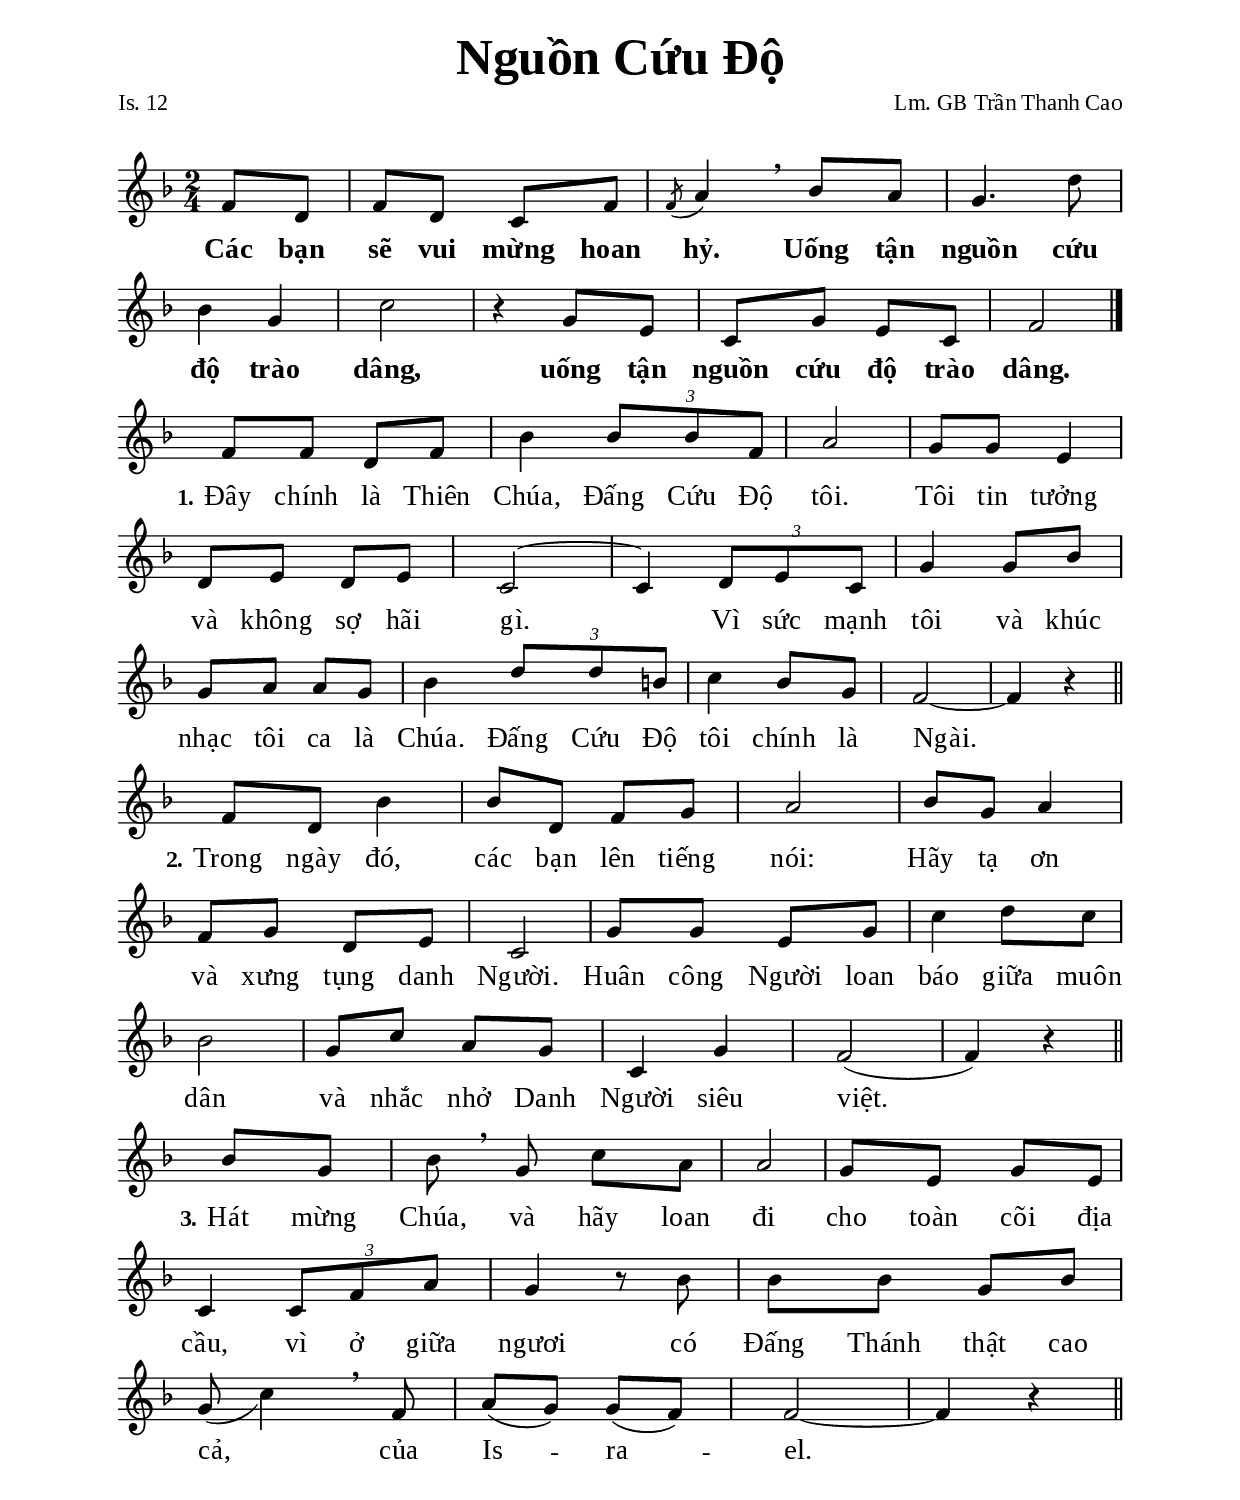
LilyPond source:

% Cài đặt chung
\version "2.22.1"
\include "english.ly"

\header {
  title = \markup { \fontsize #3 "Nguồn Cứu Độ" }
  poet = "Is. 12"
  composer = "Lm. GB Trần Thanh Cao"
  arranger = " "
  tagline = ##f
}

% Nhạc điệp khúc
nhacDiepKhuc = \relative c' {
  \partial 4 f8 d |
  f d c f |
  \acciaccatura f8 a4 \breathe bf8 a |
  g4. d'8 |
  bf4 g |
  c2 |
  r4 g8 e |
  c g' e c |
  f2 \bar "|."
}

% Nhạc phiên khúc
nhacPhienKhucMot = \relative c' {
  f8 f d f |
  bf4 \tuplet 3/2 { bf8 bf f } |
  a2 |
  g8 g e4 |
  d8 e d e |
  c2 \tweak extra-offset #'(0 . 3) ^~ |
  c4 \tuplet 3/2 { d8 e c } |
  g'4 g8 bf |
  g a a g |
  bf4 \tuplet 3/2 { \stemUp d8 d b! \stemNeutral } |
  c4 bf8 g |
  f2 ~ |
  f4 r \bar "||"
}

nhacPhienKhucHai = \relative c' {
  f8 d bf'4 |
  bf8 d, f g |
  a2 |
  bf8 g a4 |
  f8 g d e |
  c2 |
  g'8 g e g |
  c4 d8 c |
  bf2 |
  g8 c a g |
  c,4 g' |
  f2 ( |
  f4) r \bar "||"
}

nhacPhienKhucBa = \relative c'' {
  \partial 4 bf8 g |
  bf \breathe g c a |
  a2 |
  g8 e g e |
  c4 \tuplet 3/2 { c8 f a } |
  g4 r8 bf |
  bf bf g bf |
  g _(c4) \breathe f,8 |
  a (g) g (f) |
  f2 ~ |
  f4 r \bar "||"
}

% Lời điệp khúc
loiDiepKhuc = \lyricmode {
  Các bạn sẽ vui mừng hoan hỷ.
  Uống tận nguồn cứu độ trào dâng,
  uống tận nguồn cứu độ trào dâng.
}

% Lời phiên khúc
loiPhienKhucMot = \lyricmode {
  \set stanza = #"1."
  Đây chính là Thiên Chúa, Đấng Cứu Độ tôi.
  Tôi tin tưởng và không sợ hãi gì.
  Vì sức mạnh tôi và khúc nhạc tôi ca là Chúa.
  Đấng Cứu Độ tôi chính là Ngài.
}

loiPhienKhucHai = \lyricmode {
  \set stanza = #"2."
  Trong ngày đó, các bạn lên tiếng nói:
  Hãy tạ ơn và xưng tụng danh Người.
  Huân công Người loan báo giữa muôn dân
  và nhắc nhở Danh Người siêu việt.
}

loiPhienKhucBa = \lyricmode {
  \set stanza = #"3."
  Hát mừng Chúa, và hãy loan đi cho toàn cõi địa cầu,
  vì ở giữa ngươi có Đấng Thánh thật cao cả,
  của Is -- ra -- el.
}


% Dàn trang
\paper {
  #(set-paper-size "a4")
  top-margin = 20\mm
  bottom-margin = 10\mm
  left-margin = 20\mm
  right-margin = 20\mm
  indent = #0
  #(define fonts
    (make-pango-font-tree
      "Liberation Serif"
      "Liberation Serif"
      "Liberation Serif"
      (/ 20 20)))
  page-count = #1
  system-system-spacing = #'((basic-distance . 11.5)
                             (minimum-distance . 11.5)
                             (padding . 1))
  score-system-spacing = #'((basic-distance . 11.5)
                             (minimum-distance . 11.5)
                             (padding . 1))
}

% Thiết lập tông và nhịp
TongNhip = { \key f \major \time 2/4 }

\score {
  \new ChoirStaff <<
    \new Staff = diepKhuc \with {
        \consists "Merge_rests_engraver"
        %\magnifyStaff #(magstep +1)
      }
      <<
      \new Voice = beSop {
        \TongNhip \nhacDiepKhuc
      }
    >>
    \new Lyrics \with {
          \override VerticalAxisGroup.
            nonstaff-relatedstaff-spacing.padding = #1
          \override VerticalAxisGroup.
            nonstaff-unrelatedstaff-spacing.padding = #1
        }
        \lyricsto beSop \loiDiepKhuc
  >>
  \layout {
    \override Lyrics.LyricText.font-series = #'bold
    \override Lyrics.LyricText.font-size = #+2
    \override Lyrics.LyricSpace.minimum-distance = #2.5
    \override Score.BarNumber.break-visibility = ##(#f #f #f)
    \override Score.SpacingSpanner.uniform-stretching = ##t
  }
}

\score {
  \new ChoirStaff <<
    \new Staff = phienKhuc \with {
        %\magnifyStaff #(magstep +1)
      }
      <<
      \new Voice = beSop {
        \key f \major \time 2/4 \nhacPhienKhucMot
      }
    >>
    \new Lyrics \with {
          \override VerticalAxisGroup.
            nonstaff-relatedstaff-spacing.padding = #1.5
          \override VerticalAxisGroup.
            nonstaff-unrelatedstaff-spacing.padding = #1
        }
        \lyricsto beSop \loiPhienKhucMot
  >>
  \layout {
    \override Staff.TimeSignature.transparent = ##t
    \override Lyrics.LyricText.font-size = #+2
    \override Lyrics.LyricSpace.minimum-distance = #2.1
    \override Score.BarNumber.break-visibility = ##(#f #f #f)
    \override Score.SpacingSpanner.uniform-stretching = ##t
  } 
}

\score {
  \new ChoirStaff <<
    \new Staff = phienKhuc \with {
        %\magnifyStaff #(magstep +1)
      }
      <<
      \new Voice = beSop {
        \key f \major \time 2/4 \nhacPhienKhucHai
      }
    >>
    \new Lyrics \with {
          \override VerticalAxisGroup.
            nonstaff-relatedstaff-spacing.padding = #1
          \override VerticalAxisGroup.
            nonstaff-unrelatedstaff-spacing.padding = #1
        }
        \lyricsto beSop \loiPhienKhucHai
  >>
  \layout {
    \override Staff.TimeSignature.transparent = ##t
    \override Lyrics.LyricText.font-size = #+2
    \override Lyrics.LyricSpace.minimum-distance = #2.2
    \override Score.BarNumber.break-visibility = ##(#f #f #f)
    \override Score.SpacingSpanner.uniform-stretching = ##t
  } 
}

\score {
  \new ChoirStaff <<
    \new Staff = phienKhuc \with {
        %\magnifyStaff #(magstep +1)
      }
      <<
      \new Voice = beSop {
        \key f \major \time 2/4 \nhacPhienKhucBa
      }
    >>
    \new Lyrics \with {
          \override VerticalAxisGroup.
            nonstaff-relatedstaff-spacing.padding = #1.5
          \override VerticalAxisGroup.
            nonstaff-unrelatedstaff-spacing.padding = #1
        }
        \lyricsto beSop \loiPhienKhucBa
  >>
  \layout {
    \override Staff.TimeSignature.transparent = ##t
    \override Lyrics.LyricText.font-size = #+2
    \override Lyrics.LyricSpace.minimum-distance = #4
    \override Score.BarNumber.break-visibility = ##(#f #f #f)
    \override Score.SpacingSpanner.uniform-stretching = ##t
  } 
}
